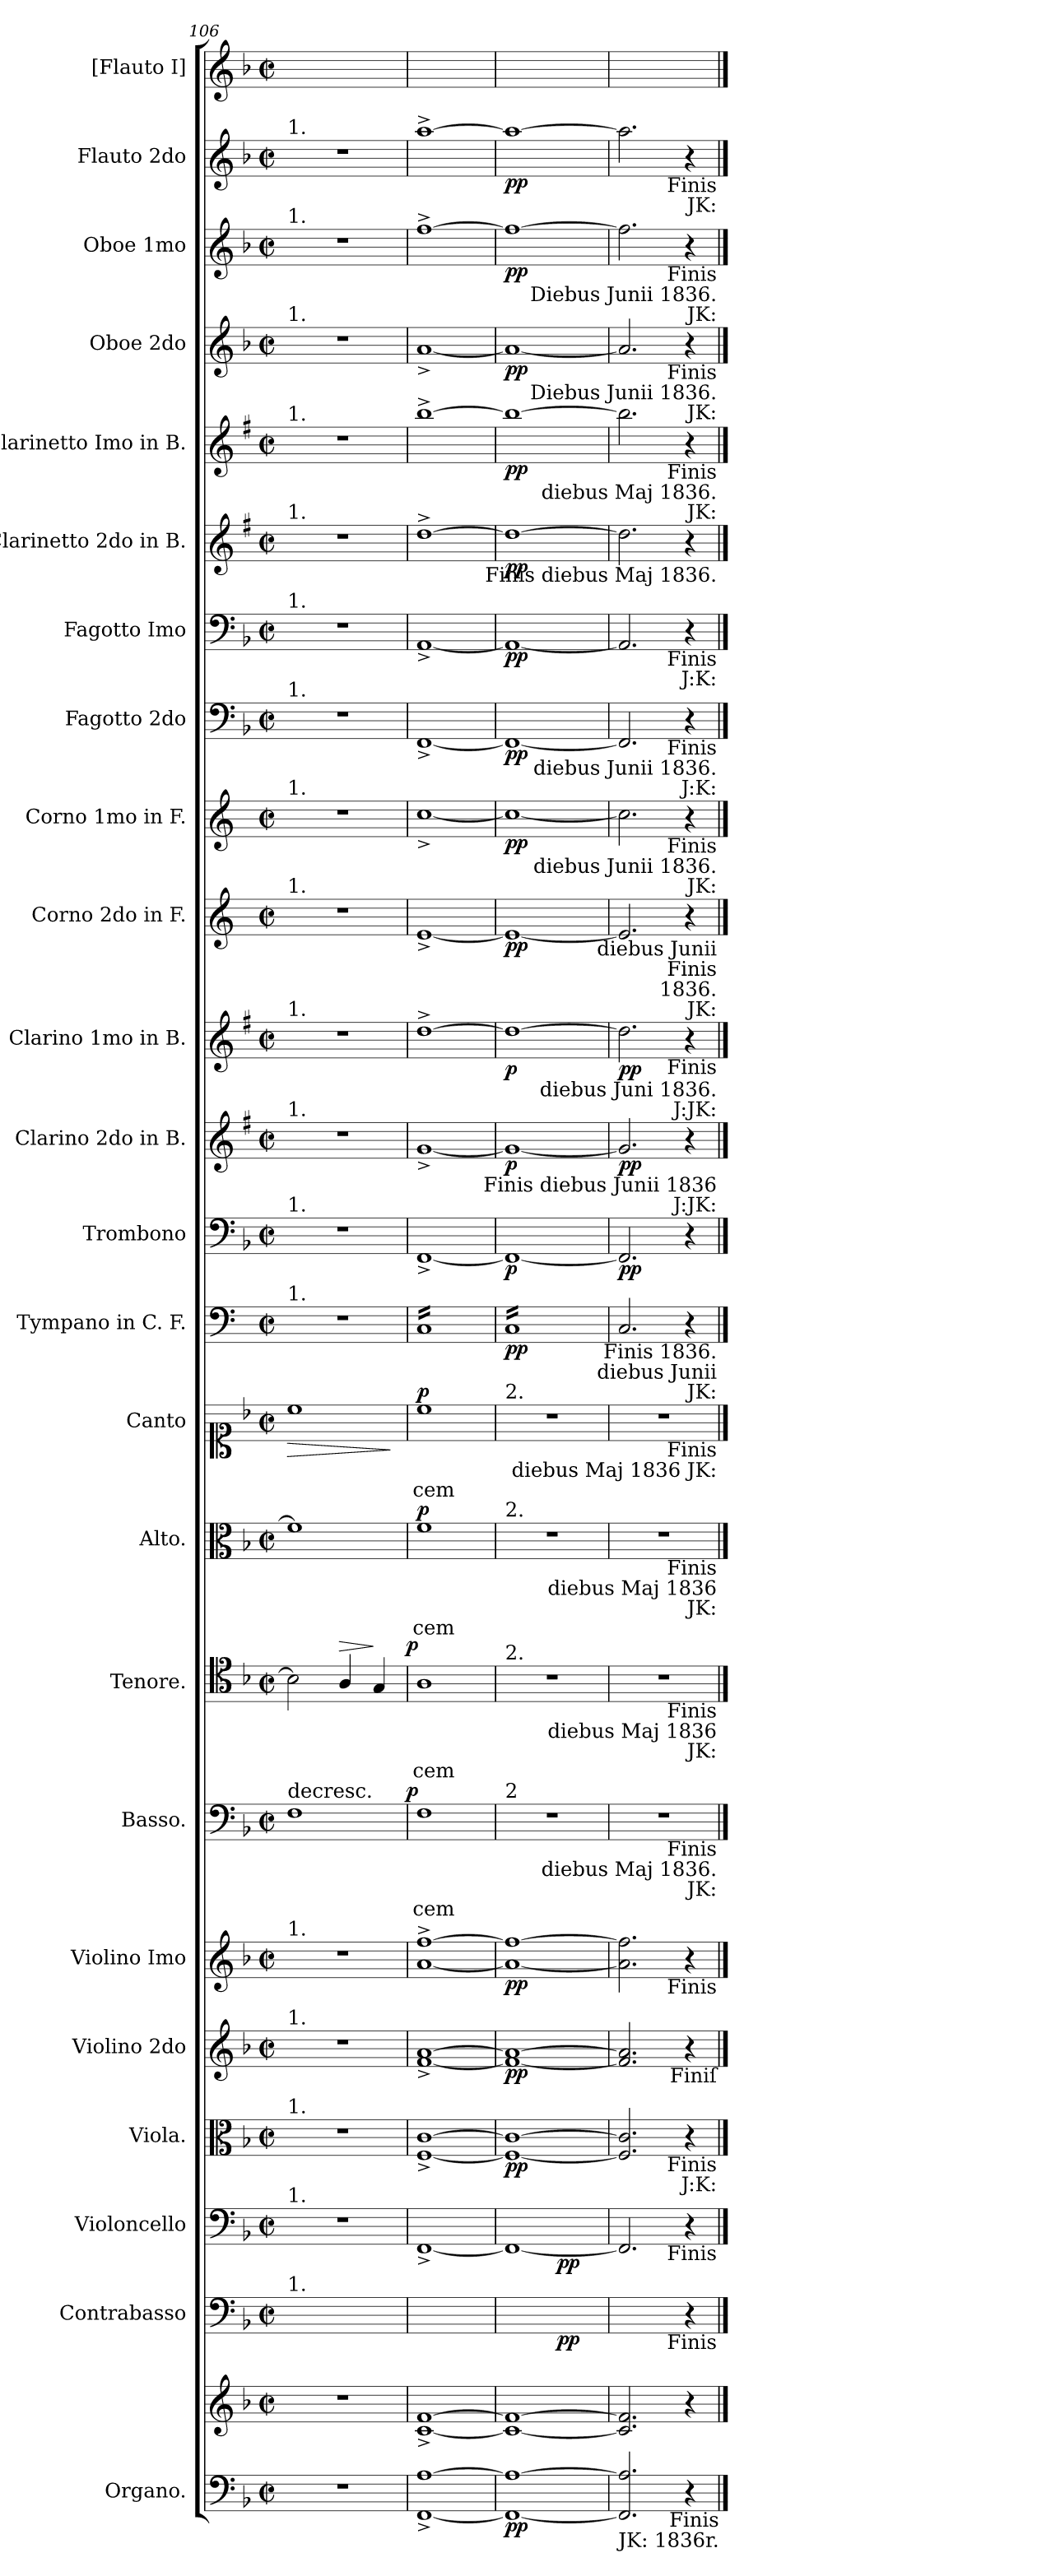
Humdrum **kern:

**kern	**kern	**dynam	**kern	**dynam	**kern	**dynam	**kern	**dynam	**kern	**dynam	**kern	**dynam	**kern	**text	**dynam	**kern	**text	**dynam	**kern	**text	**dynam	**kern	**text	**dynam	**kern	**dynam	**kern	**dynam	**kern	**dynam	**kern	**dynam	**kern	**dynam	**kern	**dynam	**kern	**dynam	**kern	**dynam	**kern	**dynam	**kern	**dynam	**kern	**dynam	**kern	**dynam	**kern	**dynam	**kern
*part24	*part24	*part24	*part23	*part23	*part22	*part22	*part21	*part21	*part20	*part20	*part19	*part19	*part18	*part18	*part18	*part17	*part17	*part17	*part16	*part16	*part16	*part15	*part15	*part15	*part14	*part14	*part13	*part13	*part12	*part12	*part11	*part11	*part10	*part10	*part9	*part9	*part8	*part8	*part7	*part7	*part6	*part6	*part5	*part5	*part4	*part4	*part3	*part3	*part2	*part2	*part1
*staff25	*staff24	*staff24/25	*staff23	*staff23	*staff22	*staff22	*staff21	*staff21	*staff20	*staff20	*staff19	*staff19	*staff18	*staff18	*staff18	*staff17	*staff17	*staff17	*staff16	*staff16	*staff16	*staff15	*staff15	*staff15	*staff14	*staff14	*staff13	*staff13	*staff12	*staff12	*staff11	*staff11	*staff10	*staff10	*staff9	*staff9	*staff8	*staff8	*staff7	*staff7	*staff6	*staff6	*staff5	*staff5	*staff4	*staff4	*staff3	*staff3	*staff2	*staff2	*staff1
*I"Organo.	*	*	*I"Contrabasso	*	*I"Violoncello	*	*I"Viola.	*	*I"Violino 2do	*	*I"Violino Imo	*	*I"Basso.	*	*	*I"Tenore.	*	*	*I"Alto.	*	*	*I"Canto	*	*	*I"Tympano in C. F.	*	*I"Trombono	*	*I"Clarino 2do in B.	*	*I"Clarino 1mo in B.	*	*I"Corno 2do in F.	*	*I"Corno 1mo in F.	*	*I"Fagotto 2do	*	*I"Fagotto Imo	*	*I"Clarinetto 2do in B.	*	*I"Clarinetto Imo in B.	*	*I"Oboe 2do	*	*I"Oboe 1mo	*	*I"Flauto 2do	*	*I"[Flauto I]
*I'org	*	*	*I'cb	*	*I'vlc	*	*I'vla	*	*I'vl 2	*	*I'vl 1	*	*I'B	*	*	*I'T	*	*	*I'A	*	*	*I'S	*	*	*I'timp	*	*I'trb	*	*I'clno 2 in B|b	*	*I'clno 1 in B|b	*	*I'cor 2 in F	*	*I'cor 1 in F	*	*I'fag 2	*	*I'fag 1	*	*I'cl 2 in B|b	*	*I'cl 1 in B|b	*	*I'ob 2	*	*I'ob 1	*	*I'fl 2	*	*I'fl 1
*clefF4	*clefG2	*	*clefF4	*	*clefF4	*	*clefC3	*	*clefG2	*	*clefG2	*	*clefF4	*	*	*clefC4	*	*	*clefC3	*	*	*clefC1	*	*	*clefF4	*	*clefF4	*	*clefG2	*	*clefG2	*	*clefG2	*	*clefG2	*	*clefF4	*	*clefF4	*	*clefG2	*	*clefG2	*	*clefG2	*	*clefG2	*	*clefG2	*	*clefG2
*	*	*	*	*	*	*	*	*	*	*	*	*	*	*	*	*	*	*	*	*	*	*	*	*	*ITrd-3c-5	*	*	*	*ITrd1c2	*	*ITrd1c2	*	*ITrd4c7	*	*ITrd4c7	*	*	*	*	*	*ITrd1c2	*	*ITrd1c2	*	*	*	*	*	*	*	*
*k[b-]	*k[b-]	*	*k[b-]	*	*k[b-]	*	*k[b-]	*	*k[b-]	*	*k[b-]	*	*k[b-]	*	*	*k[b-]	*	*	*k[b-]	*	*	*k[b-]	*	*	*k[b-]	*	*k[b-]	*	*k[b-]	*	*k[b-]	*	*k[b-]	*	*k[b-]	*	*k[b-]	*	*k[b-]	*	*k[b-]	*	*k[b-]	*	*k[b-]	*	*k[b-]	*	*k[b-]	*	*k[b-]
*F:	*F:	*	*F:	*	*F:	*	*F:	*	*F:	*	*F:	*	*F:	*	*	*F:	*	*	*F:	*	*	*F:	*	*	*F:	*	*F:	*	*F:	*	*F:	*	*F:	*	*F:	*	*F:	*	*F:	*	*F:	*	*F:	*	*F:	*	*F:	*	*F:	*	*F:
*M2/2	*M2/2	*	*M2/2	*	*M2/2	*	*M2/2	*	*M2/2	*	*M2/2	*	*M2/2	*	*	*M2/2	*	*	*M2/2	*	*	*M2/2	*	*	*M2/2	*	*M2/2	*	*M2/2	*	*M2/2	*	*M2/2	*	*M2/2	*	*M2/2	*	*M2/2	*	*M2/2	*	*M2/2	*	*M2/2	*	*M2/2	*	*M2/2	*	*M2/2
*met(c|)	*met(c|)	*	*met(c|)	*	*met(c|)	*	*met(c|)	*	*met(c|)	*	*met(c|)	*	*met(c|)	*	*	*met(c|)	*	*	*met(c|)	*	*	*met(c|)	*	*	*met(c|)	*	*met(c|)	*	*met(c|)	*	*met(c|)	*	*met(c|)	*	*met(c|)	*	*met(c|)	*	*met(c|)	*	*met(c|)	*	*met(c|)	*	*met(c|)	*	*met(c|)	*	*met(c|)	*	*met(c|)
=106	=106	=106	=106	=106	=106	=106	=106	=106	=106	=106	=106	=106	=106	=106	=106	=106	=106	=106	=106	=106	=106	=106	=106	=106	=106	=106	=106	=106	=106	=106	=106	=106	=106	=106	=106	=106	=106	=106	=106	=106	=106	=106	=106	=106	=106	=106	=106	=106	=106	=106	=106
!	!	!	!	!	!	!	!	!	!	!	!	!	!	!	!	!	!	!	!	!	!	!	!	!	!	!	!	!	!	!	!	!	!	!	!	!	!	!	!	!	!	!	!	!	!	!	!	!	!LO:TX:a:t=1.	!	!
!	!	!	!	!	!	!	!	!	!	!	!	!	!	!	!	!	!	!	!	!	!	!	!	!	!	!	!	!	!	!	!	!	!	!	!	!	!	!	!	!	!	!	!	!	!	!	!LO:TX:a:t=1.	!	!	!	!
!	!	!	!	!	!	!	!	!	!	!	!	!	!	!	!	!	!	!	!	!	!	!	!	!	!	!	!	!	!	!	!	!	!	!	!	!	!	!	!	!	!	!	!	!	!LO:TX:a:t=1.	!	!	!	!	!	!
!	!	!	!	!	!	!	!	!	!	!	!	!	!	!	!	!	!	!	!	!	!	!	!	!	!	!	!	!	!	!	!	!	!	!	!	!	!	!	!	!	!	!	!LO:TX:a:t=1.	!	!	!	!	!	!	!	!
!	!	!	!	!	!	!	!	!	!	!	!	!	!	!	!	!	!	!	!	!	!	!	!	!	!	!	!	!	!	!	!	!	!	!	!	!	!	!	!	!	!LO:TX:a:t=1.	!	!	!	!	!	!	!	!	!	!
!	!	!	!	!	!	!	!	!	!	!	!	!	!	!	!	!	!	!	!	!	!	!	!	!	!	!	!	!	!	!	!	!	!	!	!	!	!	!	!LO:TX:a:t=1.	!	!	!	!	!	!	!	!	!	!	!	!
!	!	!	!	!	!	!	!	!	!	!	!	!	!	!	!	!	!	!	!	!	!	!	!	!	!	!	!	!	!	!	!	!	!	!	!	!	!LO:TX:a:t=1.	!	!	!	!	!	!	!	!	!	!	!	!	!	!
!	!	!	!	!	!	!	!	!	!	!	!	!	!	!	!	!	!	!	!	!	!	!	!	!	!	!	!	!	!	!	!	!	!	!	!LO:TX:a:t=1.	!	!	!	!	!	!	!	!	!	!	!	!	!	!	!	!
!	!	!	!	!	!	!	!	!	!	!	!	!	!	!	!	!	!	!	!	!	!	!	!	!	!	!	!	!	!	!	!	!	!LO:TX:a:t=1.	!	!	!	!	!	!	!	!	!	!	!	!	!	!	!	!	!	!
!	!	!	!	!	!	!	!	!	!	!	!	!	!	!	!	!	!	!	!	!	!	!	!	!	!	!	!	!	!	!	!LO:TX:a:t=1.	!	!	!	!	!	!	!	!	!	!	!	!	!	!	!	!	!	!	!	!
!	!	!	!	!	!	!	!	!	!	!	!	!	!	!	!	!	!	!	!	!	!	!	!	!	!	!	!	!	!LO:TX:a:t=1.	!	!	!	!	!	!	!	!	!	!	!	!	!	!	!	!	!	!	!	!	!	!
!	!	!	!	!	!	!	!	!	!	!	!	!	!	!	!	!	!	!	!	!	!	!	!	!	!	!	!LO:TX:a:t=1.	!	!	!	!	!	!	!	!	!	!	!	!	!	!	!	!	!	!	!	!	!	!	!	!
!	!	!	!	!	!	!	!	!	!	!	!	!	!	!	!	!	!	!	!	!	!	!	!	!	!LO:TX:a:t=1.	!	!	!	!	!	!	!	!	!	!	!	!	!	!	!	!	!	!	!	!	!	!	!	!	!	!
!	!	!	!	!	!	!	!	!	!	!	!	!	!LO:TX:a:t=decresc.	!	!	!	!	!	!	!	!	!	!	!	!	!	!	!	!	!	!	!	!	!	!	!	!	!	!	!	!	!	!	!	!	!	!	!	!	!	!
!	!	!	!	!	!	!	!	!	!	!	!LO:TX:a:t=1.	!	!	!	!	!	!	!	!	!	!	!	!	!	!	!	!	!	!	!	!	!	!	!	!	!	!	!	!	!	!	!	!	!	!	!	!	!	!	!	!
!	!	!	!	!	!	!	!	!	!LO:TX:a:t=1.	!	!	!	!	!	!	!	!	!	!	!	!	!	!	!	!	!	!	!	!	!	!	!	!	!	!	!	!	!	!	!	!	!	!	!	!	!	!	!	!	!	!
!	!	!	!	!	!	!	!LO:TX:a:t=1.	!	!	!	!	!	!	!	!	!	!	!	!	!	!	!	!	!	!	!	!	!	!	!	!	!	!	!	!	!	!	!	!	!	!	!	!	!	!	!	!	!	!	!	!
!	!	!	!	!	!LO:TX:a:t=1.	!	!	!	!	!	!	!	!	!	!	!	!	!	!	!	!	!	!	!	!	!	!	!	!	!	!	!	!	!	!	!	!	!	!	!	!	!	!	!	!	!	!	!	!	!	!
!	!	!	!LO:TX:a:t=1.	!	!	!	!	!	!	!	!	!	!	!	!	!	!	!	!	!	!	!	!	!	!	!	!	!	!	!	!	!	!	!	!	!	!	!	!	!	!	!	!	!	!	!	!	!	!	!	!
!	!	!	!	!	!	!	!	!	!	!	!	!	!	!	!	!	!	!	!	!	!	!	!	!LO:HP:b	!	!	!	!	!	!	!	!	!	!	!	!	!	!	!	!	!	!	!	!	!	!	!	!	!	!	!
1r	1r	.	1ryy	.	1r	.	1r	.	1r	.	1r	.	1F\	.	.	2B-\]	.	.	1f\]	.	.	1cc\	.	>	1r	.	1r	.	1r	.	1r	.	1r	.	1r	.	1r	.	1r	.	1r	.	1r	.	1r	.	1r	.	1r	.	1ryy
!	!	!	!	!	!	!	!	!	!	!	!	!	!	!	!	!	!	!LO:HP:a	!	!	!	!	!	!	!	!	!	!	!	!	!	!	!	!	!	!	!	!	!	!	!	!	!	!	!	!	!	!	!	!	!
.	.	.	.	.	.	.	.	.	.	.	.	.	.	.	.	4A/	.	>	.	.	.	.	.	.	.	.	.	.	.	.	.	.	.	.	.	.	.	.	.	.	.	.	.	.	.	.	.	.	.	.	.
.	.	.	.	.	.	.	.	.	.	.	.	.	.	.	.	4G/	.	]	.	.	.	.	.	.	.	.	.	.	.	.	.	.	.	.	.	.	.	.	.	.	.	.	.	.	.	.	.	.	.	.	.
.	.	.	.	.	.	.	.	.	.	.	.	.	.	.	.	.	.	.	.	.	.	.	.	]	.	.	.	.	.	.	.	.	.	.	.	.	.	.	.	.	.	.	.	.	.	.	.	.	.	.	.
=107	=107	=107	=107	=107	=107	=107	=107	=107	=107	=107	=107	=107	=107	=107	=107	=107	=107	=107	=107	=107	=107	=107	=107	=107	=107	=107	=107	=107	=107	=107	=107	=107	=107	=107	=107	=107	=107	=107	=107	=107	=107	=107	=107	=107	=107	=107	=107	=107	=107	=107	=107
!	!	!	!	!	!	!	!	!	!	!	!	!	!	!	!LO:DY:a:rj	!	!	!LO:DY:a:rj	!	!	!LO:DY:a	!	!	!LO:DY:b	!	!	!	!	!	!	!	!	!	!	!	!	!	!	!	!	!	!	!	!	!	!	!	!	!	!	!
*	*	*	*	*	*	*	*	*	*	*	*	*	*	*	*	*	*	*	*	*	*	*	*	*	*tremolo	*	*	*	*	*	*	*	*	*	*	*	*	*	*	*	*	*	*	*	*	*	*	*	*	*	*
[1FF^/ [1A^/	[>1c^ [1f^	.	[y1FF^</yy	.	[1FF^</	.	[1F^/ [1c^/	.	[1f^</ [1a^</	.	[1a^<\ [1ff^<\	.	1F\	-cem	p	1A\	-cem	p	1f\	-cem	p	1cc\	-cem	p	16FLL	.	[1FF^/	.	[1f^/	.	[1cc^	.	[>1A^/	.	[1f^</	.	[1FF^	.	[1AA^/	.	[1cc^<\	.	[1aa^<\	.	[1a^/	.	[1ff^<\	.	[1aa^<\	.	1ryy
.	.	.	.	.	.	.	.	.	.	.	.	.	.	.	.	.	.	.	.	.	.	.	.	.	16F	.	.	.	.	.	.	.	.	.	.	.	.	.	.	.	.	.	.	.	.	.	.	.	.	.	.
.	.	.	.	.	.	.	.	.	.	.	.	.	.	.	.	.	.	.	.	.	.	.	.	.	16F	.	.	.	.	.	.	.	.	.	.	.	.	.	.	.	.	.	.	.	.	.	.	.	.	.	.
.	.	.	.	.	.	.	.	.	.	.	.	.	.	.	.	.	.	.	.	.	.	.	.	.	16F	.	.	.	.	.	.	.	.	.	.	.	.	.	.	.	.	.	.	.	.	.	.	.	.	.	.
.	.	.	.	.	.	.	.	.	.	.	.	.	.	.	.	.	.	.	.	.	.	.	.	.	16F	.	.	.	.	.	.	.	.	.	.	.	.	.	.	.	.	.	.	.	.	.	.	.	.	.	.
.	.	.	.	.	.	.	.	.	.	.	.	.	.	.	.	.	.	.	.	.	.	.	.	.	16F	.	.	.	.	.	.	.	.	.	.	.	.	.	.	.	.	.	.	.	.	.	.	.	.	.	.
.	.	.	.	.	.	.	.	.	.	.	.	.	.	.	.	.	.	.	.	.	.	.	.	.	16F	.	.	.	.	.	.	.	.	.	.	.	.	.	.	.	.	.	.	.	.	.	.	.	.	.	.
.	.	.	.	.	.	.	.	.	.	.	.	.	.	.	.	.	.	.	.	.	.	.	.	.	16F	.	.	.	.	.	.	.	.	.	.	.	.	.	.	.	.	.	.	.	.	.	.	.	.	.	.
.	.	.	.	.	.	.	.	.	.	.	.	.	.	.	.	.	.	.	.	.	.	.	.	.	16F	.	.	.	.	.	.	.	.	.	.	.	.	.	.	.	.	.	.	.	.	.	.	.	.	.	.
.	.	.	.	.	.	.	.	.	.	.	.	.	.	.	.	.	.	.	.	.	.	.	.	.	16F	.	.	.	.	.	.	.	.	.	.	.	.	.	.	.	.	.	.	.	.	.	.	.	.	.	.
.	.	.	.	.	.	.	.	.	.	.	.	.	.	.	.	.	.	.	.	.	.	.	.	.	16F	.	.	.	.	.	.	.	.	.	.	.	.	.	.	.	.	.	.	.	.	.	.	.	.	.	.
.	.	.	.	.	.	.	.	.	.	.	.	.	.	.	.	.	.	.	.	.	.	.	.	.	16F	.	.	.	.	.	.	.	.	.	.	.	.	.	.	.	.	.	.	.	.	.	.	.	.	.	.
.	.	.	.	.	.	.	.	.	.	.	.	.	.	.	.	.	.	.	.	.	.	.	.	.	16F	.	.	.	.	.	.	.	.	.	.	.	.	.	.	.	.	.	.	.	.	.	.	.	.	.	.
.	.	.	.	.	.	.	.	.	.	.	.	.	.	.	.	.	.	.	.	.	.	.	.	.	16F	.	.	.	.	.	.	.	.	.	.	.	.	.	.	.	.	.	.	.	.	.	.	.	.	.	.
.	.	.	.	.	.	.	.	.	.	.	.	.	.	.	.	.	.	.	.	.	.	.	.	.	16F	.	.	.	.	.	.	.	.	.	.	.	.	.	.	.	.	.	.	.	.	.	.	.	.	.	.
.	.	.	.	.	.	.	.	.	.	.	.	.	.	.	.	.	.	.	.	.	.	.	.	.	16FJJ	.	.	.	.	.	.	.	.	.	.	.	.	.	.	.	.	.	.	.	.	.	.	.	.	.	.
=108	=108	=108	=108	=108	=108	=108	=108	=108	=108	=108	=108	=108	=108	=108	=108	=108	=108	=108	=108	=108	=108	=108	=108	=108	=108	=108	=108	=108	=108	=108	=108	=108	=108	=108	=108	=108	=108	=108	=108	=108	=108	=108	=108	=108	=108	=108	=108	=108	=108	=108	=108
!	!	!	!	!	!	!	!	!	!	!	!	!	!	!	!	!	!	!	!	!	!	!LO:TX:a:t=2.	!	!	!	!	!	!	!	!	!	!	!	!	!	!	!	!	!	!	!	!	!	!	!	!	!	!	!	!	!
!	!	!	!	!	!	!	!	!	!	!	!	!	!	!	!	!	!	!	!LO:TX:a:t=2.	!	!	!	!	!	!	!	!	!	!	!	!	!	!	!	!	!	!	!	!	!	!	!	!	!	!	!	!	!	!	!	!
!	!	!	!	!	!	!	!	!	!	!	!	!	!	!	!	!LO:TX:a:t=2.	!	!	!	!	!	!	!	!	!	!	!	!	!	!	!	!	!	!	!	!	!	!	!	!	!	!	!	!	!	!	!	!	!	!	!
!	!	!	!	!	!	!	!	!	!	!	!	!	!LO:TX:a:t=2	!	!	!	!	!	!	!	!	!	!	!	!	!	!	!	!	!	!	!	!	!	!	!	!	!	!	!	!	!	!	!	!	!	!	!	!	!	!
!	!	!LO:DY:b=2	!	!	!	!	!	!	!	!	!	!	!	!	!	!	!	!	!	!	!	!	!	!	!	!	!	!	!	!	!	!	!	!	!	!	!	!	!	!	!	!	!	!	!	!	!	!	!	!	!
*	*	*	*^	*	*^	*	*	*	*	*	*	*	*	*	*	*	*	*	*	*	*	*	*	*	*	*	*	*	*	*	*	*	*	*	*	*	*	*	*	*	*	*	*	*	*	*	*	*	*	*	*
1FF_/ 1A_/	1c_/ 1f_/	pp	1FF/yy_	2ryy	.	1FF/_	2ryy	.	1F_/ 1c_/	pp	1f_/ 1a_/	pp	1a_\ 1ff_\	pp	1r	.	.	1r	.	.	1r	.	.	1r	.	.	16F/LL	pp	1FF/_	p	1f/_	p	1cc_	p	1A/_	pp	1f/_	pp	1FF_	pp	1AA/_	pp	1cc\_	pp	1aa\_	pp	1a/_	pp	1ff\_	pp	1aa\_	pp	1ryy
.	.	.	.	.	.	.	.	.	.	.	.	.	.	.	.	.	.	.	.	.	.	.	.	.	.	.	16F/	.	.	.	.	.	.	.	.	.	.	.	.	.	.	.	.	.	.	.	.	.	.	.	.	.	.
.	.	.	.	.	.	.	.	.	.	.	.	.	.	.	.	.	.	.	.	.	.	.	.	.	.	.	16F/	.	.	.	.	.	.	.	.	.	.	.	.	.	.	.	.	.	.	.	.	.	.	.	.	.	.
.	.	.	.	.	.	.	.	.	.	.	.	.	.	.	.	.	.	.	.	.	.	.	.	.	.	.	16F/	.	.	.	.	.	.	.	.	.	.	.	.	.	.	.	.	.	.	.	.	.	.	.	.	.	.
.	.	.	.	.	.	.	.	.	.	.	.	.	.	.	.	.	.	.	.	.	.	.	.	.	.	.	16F/	.	.	.	.	.	.	.	.	.	.	.	.	.	.	.	.	.	.	.	.	.	.	.	.	.	.
.	.	.	.	.	.	.	.	.	.	.	.	.	.	.	.	.	.	.	.	.	.	.	.	.	.	.	16F/	.	.	.	.	.	.	.	.	.	.	.	.	.	.	.	.	.	.	.	.	.	.	.	.	.	.
.	.	.	.	.	.	.	.	.	.	.	.	.	.	.	.	.	.	.	.	.	.	.	.	.	.	.	16F/	.	.	.	.	.	.	.	.	.	.	.	.	.	.	.	.	.	.	.	.	.	.	.	.	.	.
.	.	.	.	.	.	.	.	.	.	.	.	.	.	.	.	.	.	.	.	.	.	.	.	.	.	.	16F/	.	.	.	.	.	.	.	.	.	.	.	.	.	.	.	.	.	.	.	.	.	.	.	.	.	.
.	.	.	.	2ryy	pp	.	2ryy	pp	.	.	.	.	.	.	.	.	.	.	.	.	.	.	.	.	.	.	16F/	.	.	.	.	.	.	.	.	.	.	.	.	.	.	.	.	.	.	.	.	.	.	.	.	.	.
.	.	.	.	.	.	.	.	.	.	.	.	.	.	.	.	.	.	.	.	.	.	.	.	.	.	.	16F/	.	.	.	.	.	.	.	.	.	.	.	.	.	.	.	.	.	.	.	.	.	.	.	.	.	.
.	.	.	.	.	.	.	.	.	.	.	.	.	.	.	.	.	.	.	.	.	.	.	.	.	.	.	16F/	.	.	.	.	.	.	.	.	.	.	.	.	.	.	.	.	.	.	.	.	.	.	.	.	.	.
.	.	.	.	.	.	.	.	.	.	.	.	.	.	.	.	.	.	.	.	.	.	.	.	.	.	.	16F/	.	.	.	.	.	.	.	.	.	.	.	.	.	.	.	.	.	.	.	.	.	.	.	.	.	.
.	.	.	.	.	.	.	.	.	.	.	.	.	.	.	.	.	.	.	.	.	.	.	.	.	.	.	16F/	.	.	.	.	.	.	.	.	.	.	.	.	.	.	.	.	.	.	.	.	.	.	.	.	.	.
.	.	.	.	.	.	.	.	.	.	.	.	.	.	.	.	.	.	.	.	.	.	.	.	.	.	.	16F/	.	.	.	.	.	.	.	.	.	.	.	.	.	.	.	.	.	.	.	.	.	.	.	.	.	.
.	.	.	.	.	.	.	.	.	.	.	.	.	.	.	.	.	.	.	.	.	.	.	.	.	.	.	16F/	.	.	.	.	.	.	.	.	.	.	.	.	.	.	.	.	.	.	.	.	.	.	.	.	.	.
.	.	.	.	.	.	.	.	.	.	.	.	.	.	.	.	.	.	.	.	.	.	.	.	.	.	.	16F/JJ	.	.	.	.	.	.	.	.	.	.	.	.	.	.	.	.	.	.	.	.	.	.	.	.	.	.
*	*	*	*	*	*	*	*	*	*	*	*	*	*	*	*	*	*	*	*	*	*	*	*	*	*	*	*Xtremolo	*	*	*	*	*	*	*	*	*	*	*	*	*	*	*	*	*	*	*	*	*	*	*	*	*	*
*	*	*	*v	*v	*	*	*	*	*	*	*	*	*	*	*	*	*	*	*	*	*	*	*	*	*	*	*	*	*	*	*	*	*	*	*	*	*	*	*	*	*	*	*	*	*	*	*	*	*	*	*	*	*
*	*	*	*	*	*v	*v	*	*	*	*	*	*	*	*	*	*	*	*	*	*	*	*	*	*	*	*	*	*	*	*	*	*	*	*	*	*	*	*	*	*	*	*	*	*	*	*	*	*	*	*	*	*
=109	=109	=109	=109	=109	=109	=109	=109	=109	=109	=109	=109	=109	=109	=109	=109	=109	=109	=109	=109	=109	=109	=109	=109	=109	=109	=109	=109	=109	=109	=109	=109	=109	=109	=109	=109	=109	=109	=109	=109	=109	=109	=109	=109	=109	=109	=109	=109	=109	=109	=109	=109
2.FF]/ 2.A]/	2.c]/ 2.f]/	.	2.FF/yy]	.	2.FF/]	.	2.F]/ 2.c]/	.	2.f]/ 2.a]/	.	2.a]\ 2.ff]\	.	1r	.	.	1r	.	.	1r	.	.	1r	.	.	2.F/	.	2.FF/]	pp	2.f/]	pp	2.cc]	pp	2.A/]	.	2.f\]	.	2.FF]	.	2.AA/]	.	2.cc\]	.	2.aa\]	.	2.a/]	.	2.ff\]	.	2.aa\]	.	1ryy
4r	4r	.	4r	.	4r	.	4r	.	4r	.	4r	.	.	.	.	.	.	.	.	.	.	.	.	.	4r	.	4r	.	4r	.	4r	.	4r	.	4r	.	4r	.	4r	.	4r	.	4r	.	4r	.	4r	.	4r	.	.
!	!	!	!	!	!	!	!	!	!	!	!	!	!	!	!	!	!	!	!	!	!	!	!	!	!	!	!	!	!	!	!	!	!	!	!	!	!	!	!	!	!	!	!	!	!	!	!	!	!LO:TX:b:t=Finis	!	!
!	!	!	!	!	!	!	!	!	!	!	!	!	!	!	!	!	!	!	!	!	!	!	!	!	!	!	!	!	!	!	!	!	!	!	!	!	!	!	!	!	!	!	!	!	!	!	!	!	!LO:TX:b:t=JK&colon;	!	!
!	!	!	!	!	!	!	!	!	!	!	!	!	!	!	!	!	!	!	!	!	!	!	!	!	!	!	!	!	!	!	!	!	!	!	!	!	!	!	!	!	!	!	!	!	!	!	!LO:TX:b:t=Finis	!	!	!	!
!	!	!	!	!	!	!	!	!	!	!	!	!	!	!	!	!	!	!	!	!	!	!	!	!	!	!	!	!	!	!	!	!	!	!	!	!	!	!	!	!	!	!	!	!	!	!	!LO:TX:b:t=Diebus Junii 1836.	!	!	!	!
!	!	!	!	!	!	!	!	!	!	!	!	!	!	!	!	!	!	!	!	!	!	!	!	!	!	!	!	!	!	!	!	!	!	!	!	!	!	!	!	!	!	!	!	!	!	!	!LO:TX:b:t=JK&colon;	!	!	!	!
!	!	!	!	!	!	!	!	!	!	!	!	!	!	!	!	!	!	!	!	!	!	!	!	!	!	!	!	!	!	!	!	!	!	!	!	!	!	!	!	!	!	!	!	!	!LO:TX:b:t=Finis	!	!	!	!	!	!
!	!	!	!	!	!	!	!	!	!	!	!	!	!	!	!	!	!	!	!	!	!	!	!	!	!	!	!	!	!	!	!	!	!	!	!	!	!	!	!	!	!	!	!	!	!LO:TX:b:t=Diebus Junii 1836.	!	!	!	!	!	!
!	!	!	!	!	!	!	!	!	!	!	!	!	!	!	!	!	!	!	!	!	!	!	!	!	!	!	!	!	!	!	!	!	!	!	!	!	!	!	!	!	!	!	!	!	!LO:TX:b:t=JK&colon;	!	!	!	!	!	!
!	!	!	!	!	!	!	!	!	!	!	!	!	!	!	!	!	!	!	!	!	!	!	!	!	!	!	!	!	!	!	!	!	!	!	!	!	!	!	!	!	!	!	!LO:TX:b:t=Finis	!	!	!	!	!	!	!	!
!	!	!	!	!	!	!	!	!	!	!	!	!	!	!	!	!	!	!	!	!	!	!	!	!	!	!	!	!	!	!	!	!	!	!	!	!	!	!	!	!	!	!	!LO:TX:b:t=diebus Maj 1836.	!	!	!	!	!	!	!	!
!	!	!	!	!	!	!	!	!	!	!	!	!	!	!	!	!	!	!	!	!	!	!	!	!	!	!	!	!	!	!	!	!	!	!	!	!	!	!	!	!	!	!	!LO:TX:b:t=JK&colon;	!	!	!	!	!	!	!	!
!	!	!	!	!	!	!	!	!	!	!	!	!	!	!	!	!	!	!	!	!	!	!	!	!	!	!	!	!	!	!	!	!	!	!	!	!	!	!	!	!	!LO:TX:b:t=Finis diebus Maj 1836.	!	!	!	!	!	!	!	!	!	!
!	!	!	!	!	!	!	!	!	!	!	!	!	!	!	!	!	!	!	!	!	!	!	!	!	!	!	!	!	!	!	!	!	!	!	!	!	!	!	!LO:TX:b:t=Finis	!	!	!	!	!	!	!	!	!	!	!	!
!	!	!	!	!	!	!	!	!	!	!	!	!	!	!	!	!	!	!	!	!	!	!	!	!	!	!	!	!	!	!	!	!	!	!	!	!	!	!	!LO:TX:b:t=J&colon;K&colon;	!	!	!	!	!	!	!	!	!	!	!	!
!	!	!	!	!	!	!	!	!	!	!	!	!	!	!	!	!	!	!	!	!	!	!	!	!	!	!	!	!	!	!	!	!	!	!	!	!	!LO:TX:b:t=Finis	!	!	!	!	!	!	!	!	!	!	!	!	!	!
!	!	!	!	!	!	!	!	!	!	!	!	!	!	!	!	!	!	!	!	!	!	!	!	!	!	!	!	!	!	!	!	!	!	!	!	!	!LO:TX:b:t=diebus Junii 1836.	!	!	!	!	!	!	!	!	!	!	!	!	!	!
!	!	!	!	!	!	!	!	!	!	!	!	!	!	!	!	!	!	!	!	!	!	!	!	!	!	!	!	!	!	!	!	!	!	!	!	!	!LO:TX:b:t=J&colon;K&colon;	!	!	!	!	!	!	!	!	!	!	!	!	!	!
!	!	!	!	!	!	!	!	!	!	!	!	!	!	!	!	!	!	!	!	!	!	!	!	!	!	!	!	!	!	!	!	!	!	!	!LO:TX:b:t=Finis	!	!	!	!	!	!	!	!	!	!	!	!	!	!	!	!
!	!	!	!	!	!	!	!	!	!	!	!	!	!	!	!	!	!	!	!	!	!	!	!	!	!	!	!	!	!	!	!	!	!	!	!LO:TX:b:t=diebus Junii 1836.	!	!	!	!	!	!	!	!	!	!	!	!	!	!	!	!
!	!	!	!	!	!	!	!	!	!	!	!	!	!	!	!	!	!	!	!	!	!	!	!	!	!	!	!	!	!	!	!	!	!	!	!LO:TX:b:t=JK&colon;	!	!	!	!	!	!	!	!	!	!	!	!	!	!	!	!
!	!	!	!	!	!	!	!	!	!	!	!	!	!	!	!	!	!	!	!	!	!	!	!	!	!	!	!	!	!	!	!	!	!LO:TX:b:t=diebus Junii	!	!	!	!	!	!	!	!	!	!	!	!	!	!	!	!	!	!
!	!	!	!	!	!	!	!	!	!	!	!	!	!	!	!	!	!	!	!	!	!	!	!	!	!	!	!	!	!	!	!	!	!LO:TX:b:t=Finis	!	!	!	!	!	!	!	!	!	!	!	!	!	!	!	!	!	!
!	!	!	!	!	!	!	!	!	!	!	!	!	!	!	!	!	!	!	!	!	!	!	!	!	!	!	!	!	!	!	!	!	!LO:TX:b:t=1836.	!	!	!	!	!	!	!	!	!	!	!	!	!	!	!	!	!	!
!	!	!	!	!	!	!	!	!	!	!	!	!	!	!	!	!	!	!	!	!	!	!	!	!	!	!	!	!	!	!	!	!	!LO:TX:b:t=JK&colon;	!	!	!	!	!	!	!	!	!	!	!	!	!	!	!	!	!	!
!	!	!	!	!	!	!	!	!	!	!	!	!	!	!	!	!	!	!	!	!	!	!	!	!	!	!	!	!	!	!	!LO:TX:b:t=Finis	!	!	!	!	!	!	!	!	!	!	!	!	!	!	!	!	!	!	!	!
!	!	!	!	!	!	!	!	!	!	!	!	!	!	!	!	!	!	!	!	!	!	!	!	!	!	!	!	!	!	!	!LO:TX:b:t=diebus Juni 1836.	!	!	!	!	!	!	!	!	!	!	!	!	!	!	!	!	!	!	!	!
!	!	!	!	!	!	!	!	!	!	!	!	!	!	!	!	!	!	!	!	!	!	!	!	!	!	!	!	!	!	!	!LO:TX:b:t=J&colon;JK&colon;	!	!	!	!	!	!	!	!	!	!	!	!	!	!	!	!	!	!	!	!
!	!	!	!	!	!	!	!	!	!	!	!	!	!	!	!	!	!	!	!	!	!	!	!	!	!	!	!	!	!LO:TX:b:t=Finis diebus Junii 1836	!	!	!	!	!	!	!	!	!	!	!	!	!	!	!	!	!	!	!	!	!	!
!	!	!	!	!	!	!	!	!	!	!	!	!	!	!	!	!	!	!	!	!	!	!	!	!	!	!	!	!	!LO:TX:b:t=J&colon;JK&colon;	!	!	!	!	!	!	!	!	!	!	!	!	!	!	!	!	!	!	!	!	!	!
!	!	!	!	!	!	!	!	!	!	!	!	!	!	!	!	!	!	!	!	!	!	!	!	!	!LO:TX:b:t=Finis 1836.	!	!	!	!	!	!	!	!	!	!	!	!	!	!	!	!	!	!	!	!	!	!	!	!	!	!
!	!	!	!	!	!	!	!	!	!	!	!	!	!	!	!	!	!	!	!	!	!	!	!	!	!LO:TX:b:t=diebus Junii	!	!	!	!	!	!	!	!	!	!	!	!	!	!	!	!	!	!	!	!	!	!	!	!	!	!
!	!	!	!	!	!	!	!	!	!	!	!	!	!	!	!	!	!	!	!	!	!	!	!	!	!LO:TX:b:t=JK&colon;	!	!	!	!	!	!	!	!	!	!	!	!	!	!	!	!	!	!	!	!	!	!	!	!	!	!
!	!	!	!	!	!	!	!	!	!	!	!	!	!	!	!	!	!	!	!	!	!	!LO:TX:b:t=Finis	!	!	!	!	!	!	!	!	!	!	!	!	!	!	!	!	!	!	!	!	!	!	!	!	!	!	!	!	!
!	!	!	!	!	!	!	!	!	!	!	!	!	!	!	!	!	!	!	!	!	!	!LO:TX:b:t=diebus Maj 1836 JK&colon;	!	!	!	!	!	!	!	!	!	!	!	!	!	!	!	!	!	!	!	!	!	!	!	!	!	!	!	!	!
!	!	!	!	!	!	!	!	!	!	!	!	!	!	!	!	!	!	!	!LO:TX:b:t=Finis	!	!	!	!	!	!	!	!	!	!	!	!	!	!	!	!	!	!	!	!	!	!	!	!	!	!	!	!	!	!	!	!
!	!	!	!	!	!	!	!	!	!	!	!	!	!	!	!	!	!	!	!LO:TX:b:t=diebus Maj 1836	!	!	!	!	!	!	!	!	!	!	!	!	!	!	!	!	!	!	!	!	!	!	!	!	!	!	!	!	!	!	!	!
!	!	!	!	!	!	!	!	!	!	!	!	!	!	!	!	!	!	!	!LO:TX:b:t=JK&colon;	!	!	!	!	!	!	!	!	!	!	!	!	!	!	!	!	!	!	!	!	!	!	!	!	!	!	!	!	!	!	!	!
!	!	!	!	!	!	!	!	!	!	!	!	!	!	!	!	!LO:TX:b:t=Finis	!	!	!	!	!	!	!	!	!	!	!	!	!	!	!	!	!	!	!	!	!	!	!	!	!	!	!	!	!	!	!	!	!	!	!
!	!	!	!	!	!	!	!	!	!	!	!	!	!	!	!	!LO:TX:b:t=diebus Maj 1836	!	!	!	!	!	!	!	!	!	!	!	!	!	!	!	!	!	!	!	!	!	!	!	!	!	!	!	!	!	!	!	!	!	!	!
!	!	!	!	!	!	!	!	!	!	!	!	!	!	!	!	!LO:TX:b:t=JK&colon;	!	!	!	!	!	!	!	!	!	!	!	!	!	!	!	!	!	!	!	!	!	!	!	!	!	!	!	!	!	!	!	!	!	!	!
!	!	!	!	!	!	!	!	!	!	!	!	!	!LO:TX:b:t=Finis	!	!	!	!	!	!	!	!	!	!	!	!	!	!	!	!	!	!	!	!	!	!	!	!	!	!	!	!	!	!	!	!	!	!	!	!	!	!
!	!	!	!	!	!	!	!	!	!	!	!	!	!LO:TX:b:t=diebus Maj 1836.	!	!	!	!	!	!	!	!	!	!	!	!	!	!	!	!	!	!	!	!	!	!	!	!	!	!	!	!	!	!	!	!	!	!	!	!	!	!
!	!	!	!	!	!	!	!	!	!	!	!	!	!LO:TX:b:t=JK&colon;	!	!	!	!	!	!	!	!	!	!	!	!	!	!	!	!	!	!	!	!	!	!	!	!	!	!	!	!	!	!	!	!	!	!	!	!	!	!
!	!	!	!	!	!	!	!	!	!	!	!LO:TX:b:t=Finis	!	!	!	!	!	!	!	!	!	!	!	!	!	!	!	!	!	!	!	!	!	!	!	!	!	!	!	!	!	!	!	!	!	!	!	!	!	!	!	!
!	!	!	!	!	!	!	!	!	!LO:TX:b:t=Finiſ	!	!	!	!	!	!	!	!	!	!	!	!	!	!	!	!	!	!	!	!	!	!	!	!	!	!	!	!	!	!	!	!	!	!	!	!	!	!	!	!	!	!
!	!	!	!	!	!	!	!LO:TX:b:t=Finis	!	!	!	!	!	!	!	!	!	!	!	!	!	!	!	!	!	!	!	!	!	!	!	!	!	!	!	!	!	!	!	!	!	!	!	!	!	!	!	!	!	!	!	!
!	!	!	!	!	!	!	!LO:TX:b:t=J&colon;K&colon;	!	!	!	!	!	!	!	!	!	!	!	!	!	!	!	!	!	!	!	!	!	!	!	!	!	!	!	!	!	!	!	!	!	!	!	!	!	!	!	!	!	!	!	!
!	!	!	!	!	!LO:TX:b:t=Finis	!	!	!	!	!	!	!	!	!	!	!	!	!	!	!	!	!	!	!	!	!	!	!	!	!	!	!	!	!	!	!	!	!	!	!	!	!	!	!	!	!	!	!	!	!	!
!	!	!	!LO:TX:b:t=Finis	!	!	!	!	!	!	!	!	!	!	!	!	!	!	!	!	!	!	!	!	!	!	!	!	!	!	!	!	!	!	!	!	!	!	!	!	!	!	!	!	!	!	!	!	!	!	!	!
!LO:TX:b:t=Finis	!	!	!	!	!	!	!	!	!	!	!	!	!	!	!	!	!	!	!	!	!	!	!	!	!	!	!	!	!	!	!	!	!	!	!	!	!	!	!	!	!	!	!	!	!	!	!	!	!	!	!
!LO:TX:b:t=JK&colon; 1836r.	!	!	!	!	!	!	!	!	!	!	!	!	!	!	!	!	!	!	!	!	!	!	!	!	!	!	!	!	!	!	!	!	!	!	!	!	!	!	!	!	!	!	!	!	!	!	!	!	!	!	!
==	==	==	==	==	==	==	==	==	==	==	==	==	==	==	==	==	==	==	==	==	==	==	==	==	==	==	==	==	==	==	==	==	==	==	==	==	==	==	==	==	==	==	==	==	==	==	==	==	==	==	==
*-	*-	*-	*-	*-	*-	*-	*-	*-	*-	*-	*-	*-	*-	*-	*-	*-	*-	*-	*-	*-	*-	*-	*-	*-	*-	*-	*-	*-	*-	*-	*-	*-	*-	*-	*-	*-	*-	*-	*-	*-	*-	*-	*-	*-	*-	*-	*-	*-	*-	*-	*-
